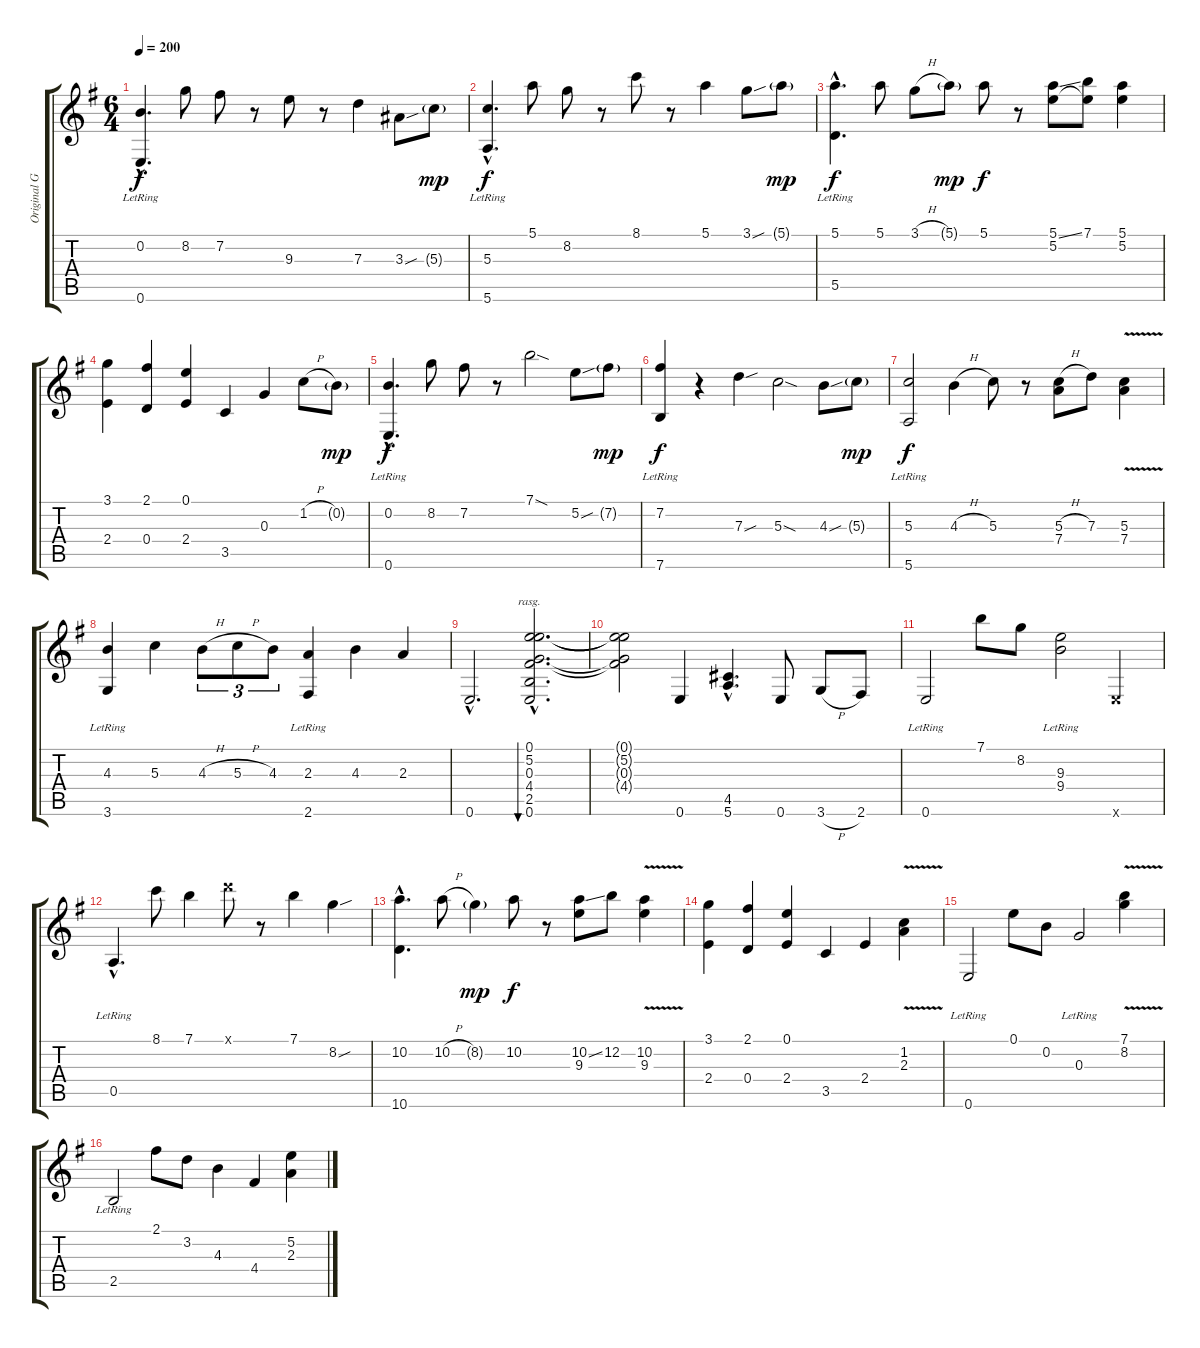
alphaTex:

\track ("Original Guitar" "Original G") {instrument acousticguitarnylon}
\staff {score tabs}
\tuning (E4 B3 G3 D3 A2 E2) {hide}
\ts (6 4)
\tempo 200
\clef g2
\ks eminor
(0.2{hac} 0.6{hac lr}).4{d dy f instrument acousticguitarnylon} 8.2.8 7.2.8 r.8 9.3.8 r.8 7.3.4 3.3{sou}.8 5.3{g}.8{dy mp} |
(5.3{hac} 5.6{hac lr}).4{d dy f} 5.1.8 8.2.8 r.8 8.1.8 r.8 5.1.4 3.1{sou}.8 5.1{g}.8{dy mp} |
(5.1{hac} 5.5{hac lr}).4{d dy f} 5.1.8 3.1{h}.8 5.1{g}.8{dy mp} 5.1.8{dy f} r.8 (5.1{ss} 5.2).8 (7.1 5.2{t}).8 (5.1 5.2).4 |
(3.1 2.4).4 (2.1 0.4).4 (0.1 2.4).4 3.5.4 0.3.4 1.2{h}.8 0.2{g}.8{dy mp} |
(0.2{hac} 0.6{hac lr}).4{d dy f} 8.2.8 7.2.8 r.8 7.1{sod}.2 5.2{sou}.8 7.2{g}.8{dy mp} |
(7.2 7.6{lr}).4{dy f} r.4 7.3{sou}.4 5.3{sod}.2 4.3{sou}.8 5.3{g}.8{dy mp} |
(5.3 5.6{lr}).2{dy f} 4.3{h}.4 5.3.8 r.8 (5.3{h} 7.4).8 7.3.8 (5.3{v} 7.4{v}).4 |
(4.3 3.6{lr}).4 5.3.4 4.3{h}.8{tu (3 2)} 5.3{h}.8{tu (3 2)} 4.3.8{tu (3 2)} (2.3 2.6{lr}).4 4.3.4 2.3.4 |
0.6{hac}.2{d} (0.1{hac} 5.2{hac} 0.3{hac} 4.4{hac} 2.5{hac} 0.6{hac}).2{d bu 480 rasg ii} |
(0.1{t} 5.2{t} 0.3{t} 4.4{t}).2 0.6.4 (4.5{hac} 5.6{hac}).4{d} 0.6.8 3.6{h}.8 2.6.8 |
0.6{lr}.2 7.1.8 8.2.8 (9.3{lr} 9.4{lr}).2 0.6{x}.4 |
0.5{hac lr}.4{d} 8.1.8 7.1.4 10.1{x}.8 r.8 7.1.4 8.2{sou}.4 |
(10.2{hac} 10.6{hac}).4{d} 10.2{h}.8 8.2{g}.4{dy mp} 10.2.8{dy f} r.8 (10.2{ss} 9.3).8 12.2.8 (10.2 9.3{v}).4 |
(3.1 2.4).4 (2.1 0.4).4 (0.1 2.4).4 3.5.4 2.4.4 (1.2{v} 2.3{v}).4 |
0.6{lr}.2 0.1.8 0.2.8 0.3{lr}.2 (7.1 8.2{v}).4 |
2.5{lr}.2 2.1.8 3.2.8 4.3.4 4.4.4 (5.2 2.3).4
